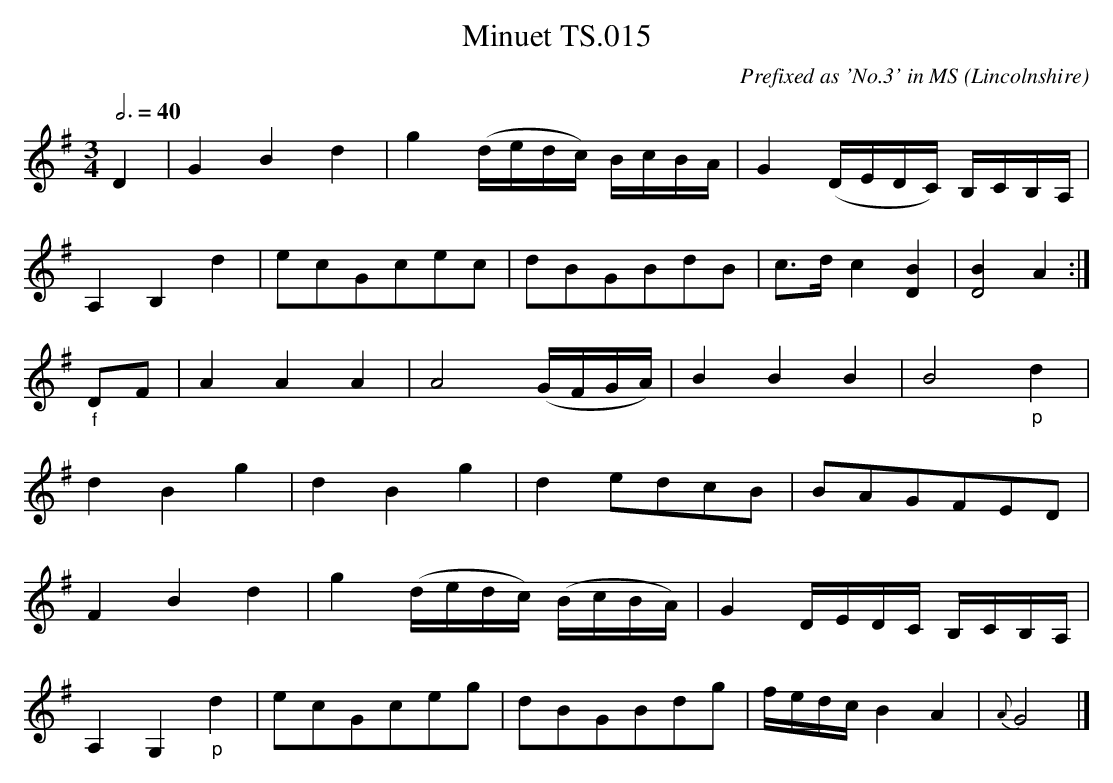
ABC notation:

X:1
T:Minuet TS.015
C:Prefixed as 'No.3' in MS
L:1/8
M:3/4
O:Lincolnshire
Q:3/4=40
K:G
D2|G2B2d2|g2(d/e/d/c/) B/c/B/A/|G2(D/E/D/C/) B,/C/B,/A,/|!
A,2B,2d2|ecGcec|dBGBdB|c>d c2[B2D2]|[B2D4]A2:|!
"_f"DF|A2A2A2|A4(G/F/G/A/)|B2B2B2|B4"_p"d2|!
d2B2g2|d2B2g2|d2edcB|BAGFED|!
F2B2d2|g2(d/e/d/c/) (B/c/B/A/)|G2D/E/D/C/ B,/C/B,/A,/|!
A,2G,2"_p"d2|ecGceg|dBGBdg|f/e/d/c/B2A2|{A}G4|]
